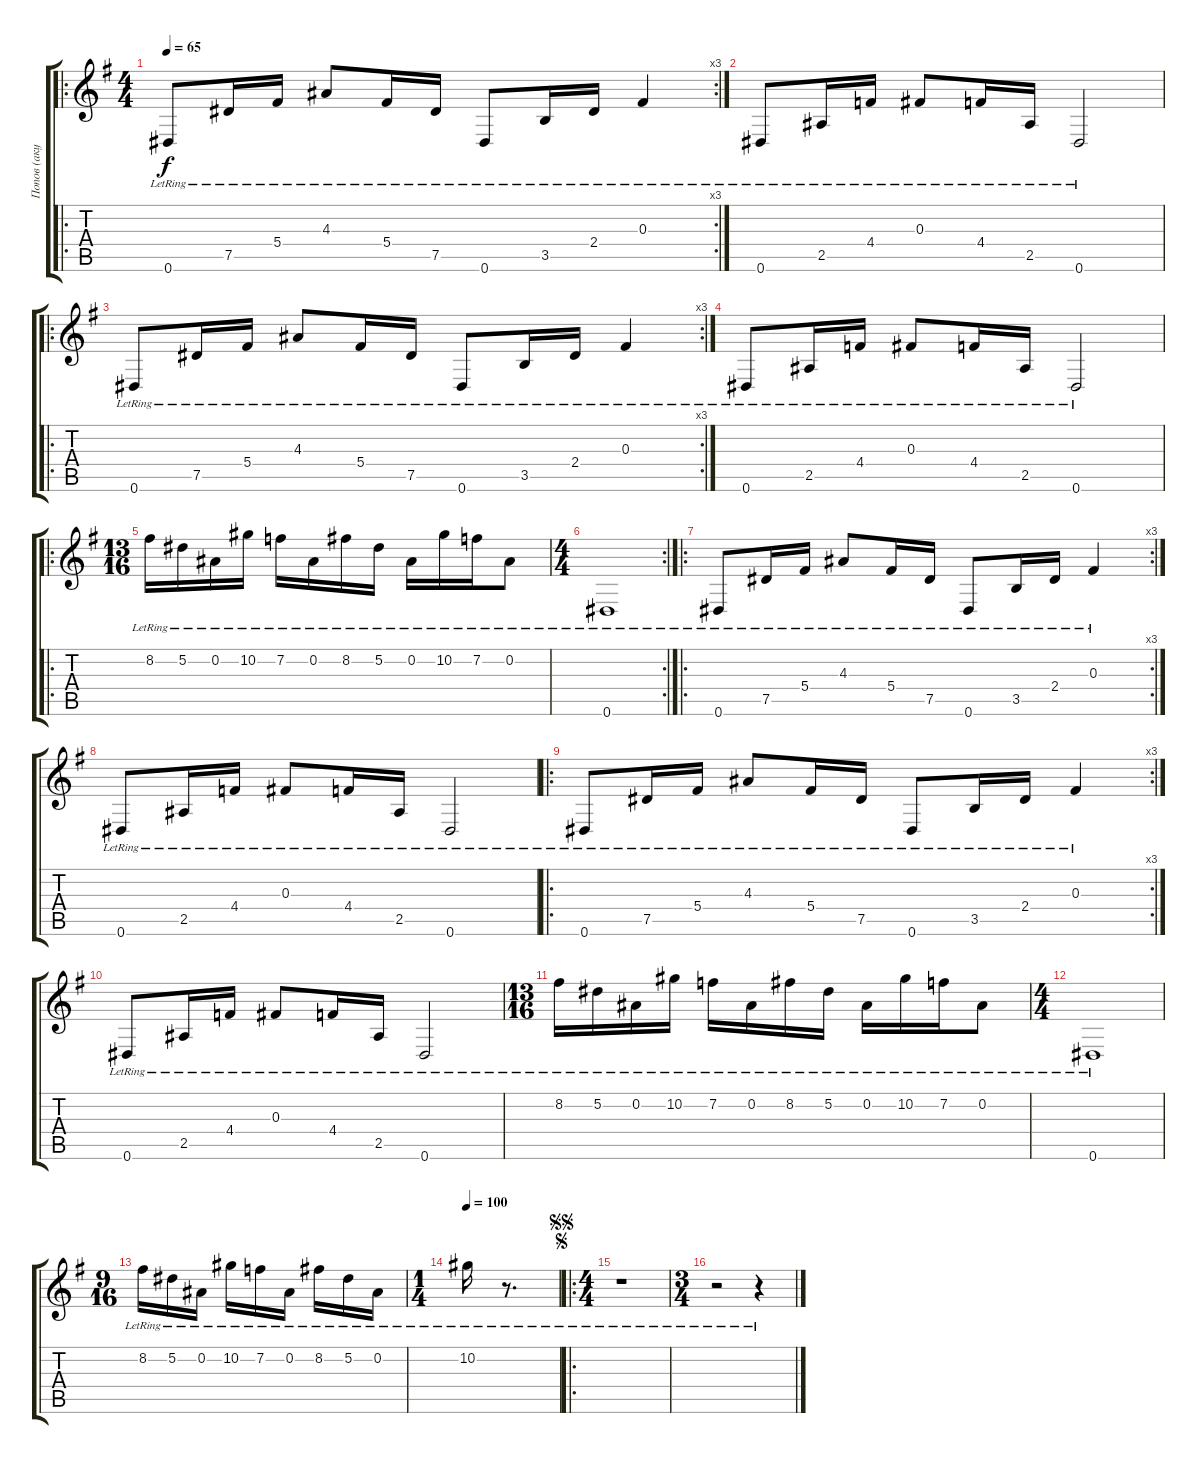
\track ("Попов (акустика)" "Попов (аку") {instrument electricguitarclean}
\staff {score tabs}
\tuning (Eb4 Bb3 Gb3 Db3 Ab2 Eb2) {hide}
\ro
\rc 3
\ts (4 4)
\tempo 65
\clef g2
\ks g
0.6{lr}.8{dy f instrument electricguitarclean} 7.5{lr}.16 5.4{lr}.16 4.3{lr}.8 5.4{lr}.16 7.5{lr}.16 0.6{lr}.8 3.5{lr}.16 2.4{lr}.16 0.3{lr}.4 |
0.6{lr}.8 2.5{lr}.16 4.4{lr}.16 0.3{lr}.8 4.4{lr}.16 2.5{lr}.16 0.6{lr}.2 |
\ro
\rc 3
0.6{lr}.8 7.5{lr}.16 5.4{lr}.16 4.3{lr}.8 5.4{lr}.16 7.5{lr}.16 0.6{lr}.8 3.5{lr}.16 2.4{lr}.16 0.3{lr}.4 |
0.6{lr}.8 2.5{lr}.16 4.4{lr}.16 0.3{lr}.8 4.4{lr}.16 2.5{lr}.16 0.6{lr}.2 |
\ro
\ts (13 16)
8.2{lr}.16 5.2{lr}.16 0.2{lr}.16 10.2{lr}.16 7.2{lr}.16 0.2{lr}.16 8.2{lr}.16 5.2{lr}.16 0.2{lr}.16 10.2{lr}.16 7.2{lr}.16 0.2{lr}.8 |
\rc 2
\ts (4 4)
0.6{lr}.1 |
\ro
\rc 3
0.6{lr}.8 7.5{lr}.16 5.4{lr}.16 4.3{lr}.8 5.4{lr}.16 7.5{lr}.16 0.6{lr}.8 3.5{lr}.16 2.4{lr}.16 0.3{lr}.4 |
0.6{lr}.8 2.5{lr}.16 4.4{lr}.16 0.3{lr}.8 4.4{lr}.16 2.5{lr}.16 0.6{lr}.2 |
\ro
\rc 3
0.6{lr}.8 7.5{lr}.16 5.4{lr}.16 4.3{lr}.8 5.4{lr}.16 7.5{lr}.16 0.6{lr}.8 3.5{lr}.16 2.4{lr}.16 0.3{lr}.4 |
0.6{lr}.8 2.5{lr}.16 4.4{lr}.16 0.3{lr}.8 4.4{lr}.16 2.5{lr}.16 0.6{lr}.2 |
\ts (13 16)
8.2{lr}.16 5.2{lr}.16 0.2{lr}.16 10.2{lr}.16 7.2{lr}.16 0.2{lr}.16 8.2{lr}.16 5.2{lr}.16 0.2{lr}.16 10.2{lr}.16 7.2{lr}.16 0.2{lr}.8 |
\ts (4 4)
0.6{lr}.1 |
\ts (9 16)
8.2{lr}.16 5.2{lr}.16 0.2{lr}.16 10.2{lr}.16 7.2{lr}.16 0.2{lr}.16 8.2{lr}.16 5.2{lr}.16 0.2{lr}.16 |
\ts (1 4)
\tempo 100
10.2{lr}.16 r.8{d} |
\ro
\ts (4 4)
\jump segno
\jump segnosegno
r.1 |
\ts (3 4)
r.2 r.4
